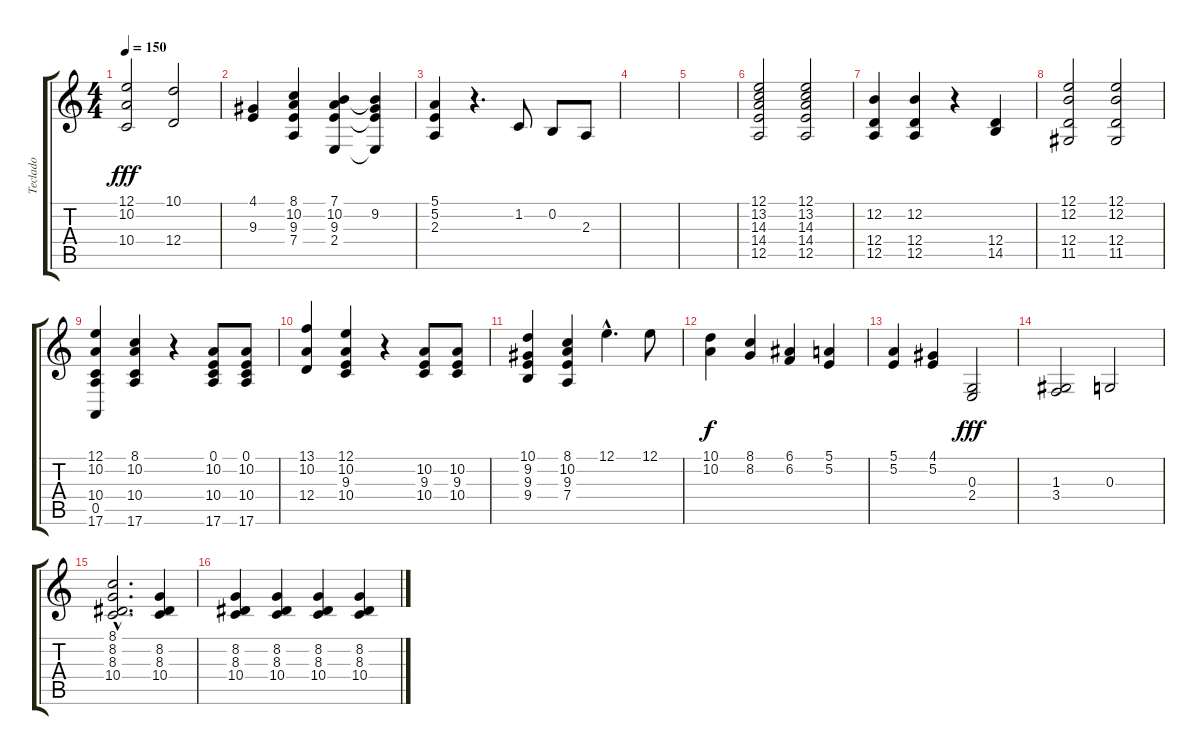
\track ("Teclado" "Teclado") {instrument stringensemble1}
\staff {score tabs}
\tuning (E4 B3 G3 D3 A2 E2) {hide}
\ts (4 4)
\tempo 150
\clef g2
\ks c
(12.1 10.2 10.4).2{dy fff} (10.1 12.4).2 |
(4.1 9.3).4 (8.1 10.2 9.3 7.4).4 (7.1 10.2 9.3 2.4).4 (7.1{t} 9.2 9.3{t} 2.4{t}).4 |
(5.1 5.2 2.3).4 r.4{d} 1.2.8 0.2.8 2.3.8 |
|
|
(12.1 13.2 14.3 14.4 12.5).2 (12.1 13.2 14.3 14.4 12.5).2 |
(12.2 12.4 12.5).4 (12.2 12.4 12.5).4 r.4 (12.4 14.5).4 |
(12.1 12.2 12.4 11.5).2 (12.1 12.2 12.4 11.5).2 |
(12.1 10.2 10.4 0.5 17.6).4 (8.1 10.2 10.4 17.6).4 r.4 (0.1 10.2 10.4 17.6).8 (0.1 10.2 10.4 17.6).8 |
(13.1 10.2 12.4).4 (12.1 10.2 9.3 10.4).4 r.4 (10.2 9.3 10.4).8 (10.2 9.3 10.4).8 |
(10.1 9.2 9.3 9.4).4 (8.1 10.2 9.3 7.4).4 12.1{hac}.4{d} 12.1.8 |
(10.1 10.2).4{dy f} (8.1 8.2).4 (6.1 6.2).4 (5.1 5.2).4 |
(5.1 5.2).4 (4.1 5.2).4 (0.3 2.4).2{dy fff} |
(1.3 3.4).2 0.3.2 |
(8.1{hac} 8.2{hac} 8.3{hac} 10.4{hac}).2{d} (8.2 8.3 10.4).4 |
(8.2 8.3 10.4).4 (8.2 8.3 10.4).4 (8.2 8.3 10.4).4 (8.2 8.3 10.4).4
